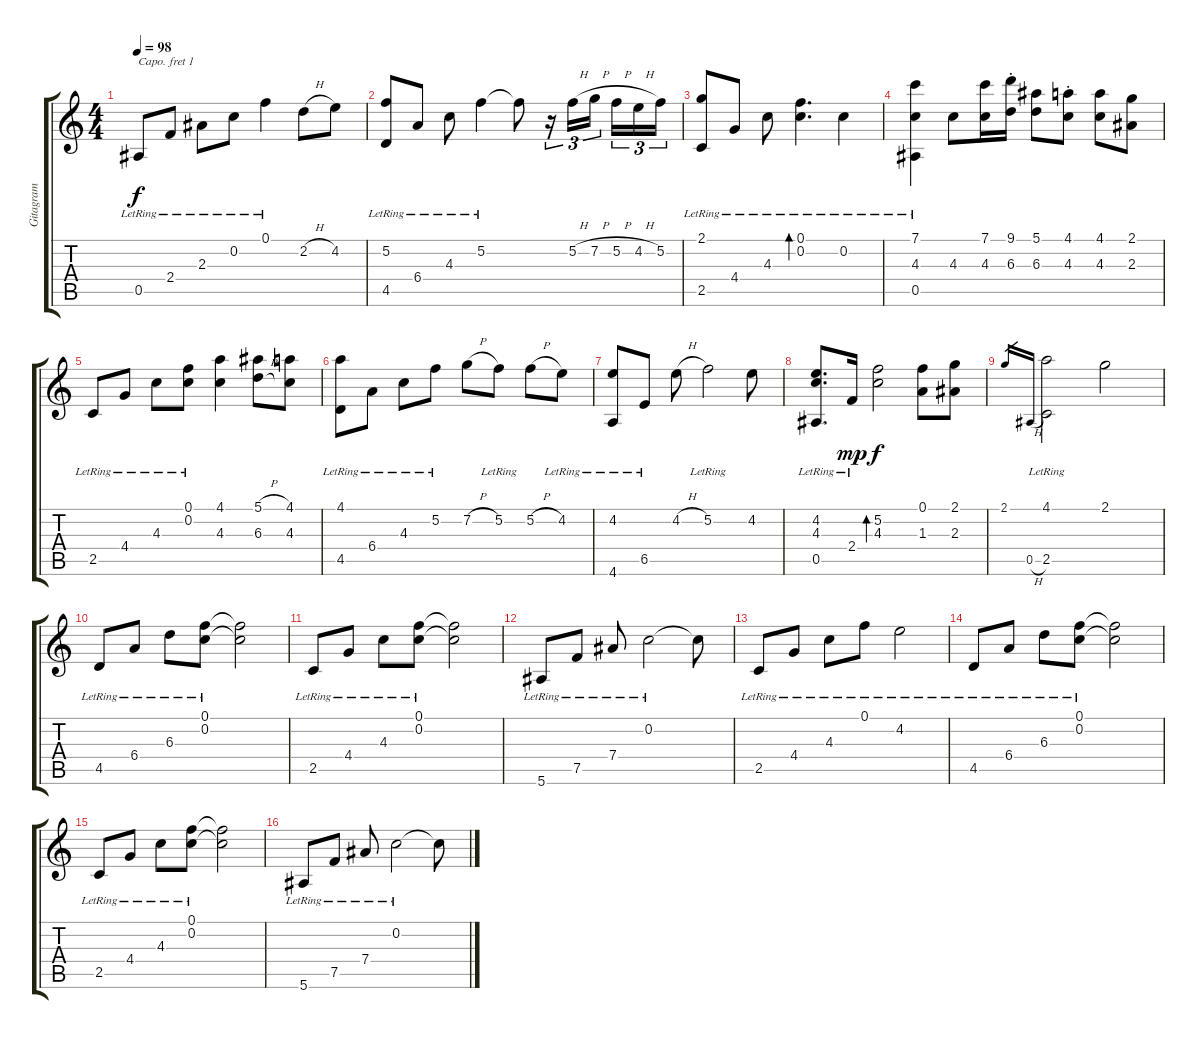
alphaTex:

\track ("Gitagram" "Gitagram") {instrument acousticguitarsteel}
\staff {score tabs}
\capo 1
\tuning (E4 B3 G3 D3 A2 E2) {hide}
\ts (4 4)
\tempo 98
\clef g2
\ks c
0.5{lr}.8{dy f} 2.4{lr}.8 2.3{lr}.8 0.2{lr}.8 0.1{lr}.4 2.2{h}.8 4.2.8 |
(5.2{lr} 4.5{lr}).8 6.4{lr}.8 4.3{lr}.8 5.2{lr}.4 5.2{t}.8 r.16{tu (3 2)} 5.2{h}.16{tu (3 2)} 7.2{h}.16{tu (3 2)} 5.2{h}.16{tu (3 2)} 4.2{h}.16{tu (3 2)} 5.2.16{tu (3 2)} |
(2.1{lr} 2.5{lr}).8 4.4{lr}.8 4.3{lr}.8 (0.1{lr} 0.2{lr}).4{d bd 120} 0.2{lr}.4 |
(7.1 4.3 0.5{lr}).4 4.3.8 (7.1 4.3).16 (9.1{st} 6.3{st}).16 (5.1 6.3).8 (4.1{st} 4.3{st}).8 (4.1 4.3).8 (2.1 2.3).8 |
2.5{lr}.8 4.4{lr}.8 4.3{lr}.8 (0.1{lr} 0.2{lr}).8 (4.1 4.3).4 (5.1{h} 6.3{h}).8 (4.1 4.3).8 |
(4.1{lr} 4.5{lr}).8 6.4{lr}.8 4.3{lr}.8 5.2{lr}.8 7.2{h}.8 5.2{lr}.8 5.2{h}.8 4.2{lr}.8 |
(4.2 4.6{lr}).8 6.5{lr}.8 4.2{h}.8 5.2{lr}.2 4.2.8 |
(4.2 4.3 0.5{lr}).8{d} 2.4{lr}.16{dy mp} (5.2 4.3).2{bd 120 dy f} (0.1 1.3).8 (2.1 2.3).8 |
2.1.16{gr} 0.5{h}.16{gr} (4.1 2.5{lr}).2 2.1.2 |
4.5{lr}.8 6.4{lr}.8 6.3{lr}.8 (0.1{lr} 0.2{lr}).8 (0.1{t} 0.2{t}).2 |
2.5{lr}.8 4.4{lr}.8 4.3{lr}.8 (0.1{lr} 0.2{lr}).8 (0.1{t} 0.2{t}).2 |
5.6{lr}.8 7.5{lr}.8 7.4{lr}.8 0.2{lr}.2 0.2{t}.8 |
2.5{lr}.8 4.4{lr}.8 4.3{lr}.8 0.1{lr}.8 4.2{lr}.2 |
4.5{lr}.8 6.4{lr}.8 6.3{lr}.8 (0.1{lr} 0.2{lr}).8 (0.1{t} 0.2{t}).2 |
2.5{lr}.8 4.4{lr}.8 4.3{lr}.8 (0.1{lr} 0.2{lr}).8 (0.1{t} 0.2{t}).2 |
5.6{lr}.8 7.5{lr}.8 7.4{lr}.8 0.2{lr}.2 0.2{t}.8
